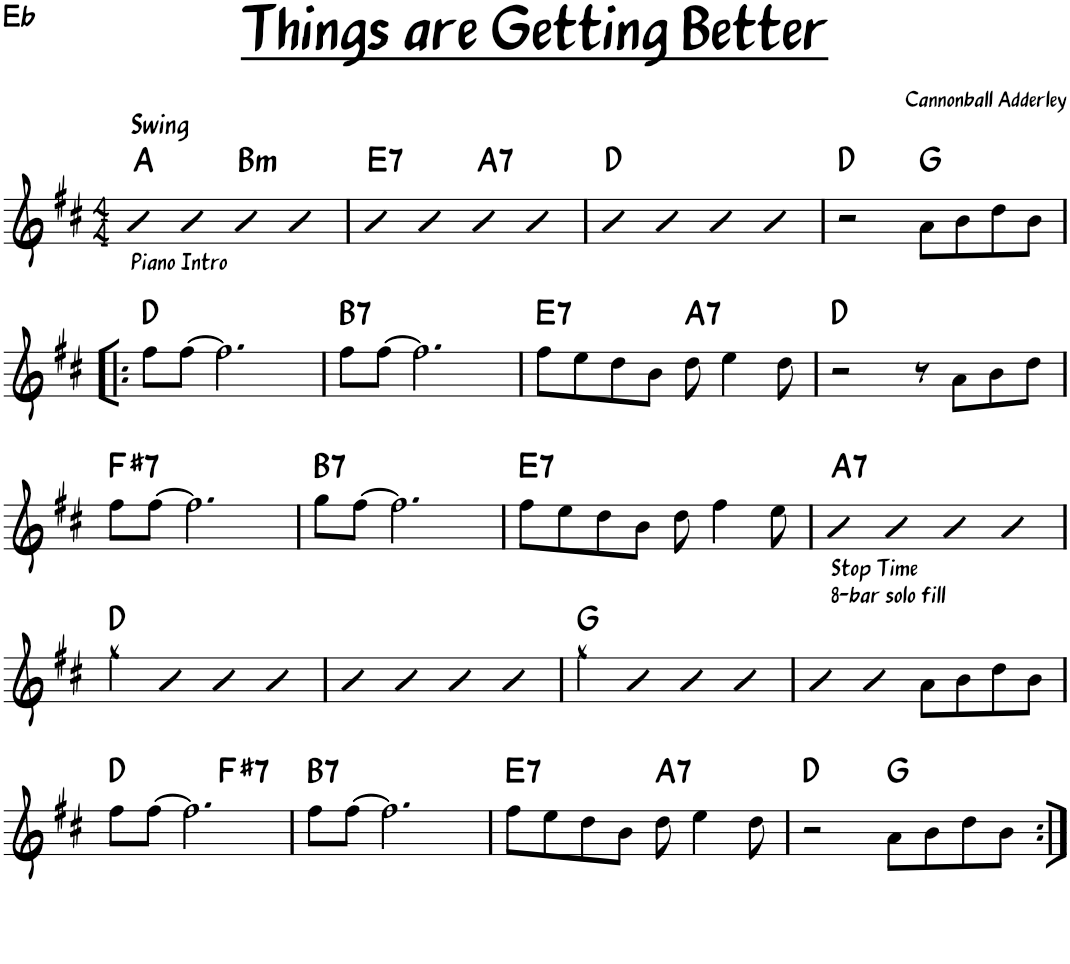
**kern	**harte
*part1	*part1
*staff1	*
*I"Alto Saxophone	*
*I'A. Sax.	*
*clefG2	*
*Trd5c9	*
*k[f#c#]	*
*M4/4	*
=1	=1
!LO:TX:a:B:t=Swing	!
!LO:TX:b:t=Piano Intro	!
4gg	A:maj
4gg	.
!	!LO:H:kt=m
4gg	B:min
4gg	.
=2	=2
!	!LO:H:kt=7
4gg	E:7
4gg	.
!	!LO:H:kt=7
4gg	A:7
4gg	.
=3	=3
4gg	D:maj
4gg	.
4gg	.
4gg	.
=4	=4
2r	D:maj
8a\L	G:maj
8b\	.
8dd\	.
8b\J	.
!!LO:LB:g=z
=5!|:	=5!|:
8ff#\L	D:maj
[8ff#\J	.
2.ff#\]	.
=6	=6
!	!LO:H:kt=7
8ff#\L	B:7
[8ff#\J	.
2.ff#\]	.
=7	=7
!	!LO:H:kt=7
8ff#\L	E:7
8ee\	.
8dd\	.
8b\J	.
!	!LO:H:kt=7
8dd\	A:7
4ee\	.
8dd\	.
=8	=8
2r	D:maj
8r	.
8a\L	.
8b\	.
8dd\J	.
!!LO:LB:g=z
=9	=9
!	!LO:H:kt=7
8ff#\L	F#:7
[8ff#\J	.
2.ff#\]	.
=10	=10
!	!LO:H:kt=7
8gg\L	B:7
[8ff#\J	.
2.ff#\]	.
=11	=11
!	!LO:H:kt=7
8ff#\L	E:7
8ee\	.
8dd\	.
8b\J	.
8dd\	.
4ff#\	.
8ee\	.
=12	=12
!LO:TX:b:t=Stop Time	!
!LO:TX:b:t=8-bar solo fill	!
!	!LO:H:kt=7
4gg	A:7
4gg	.
4gg	.
4gg	.
!!LO:LB:g=z
=13	=13
4gg\	D:maj
4gg	.
4gg	.
4gg	.
=14	=14
4gg	.
4gg	.
4gg	.
4gg	.
=15	=15
4gg\	G:maj
4gg	.
4gg	.
4gg	.
=16	=16
4gg	.
4gg	.
8a\L	.
8b\	.
8dd\	.
8b\J	.
!!LO:LB:g=z
=17	=17
*^	*
8ff#\L	2ryy	D:maj
[8ff#\J	.	.
2.ff#\]	.	.
!	!	!LO:H:kt=7
.	2ryy	F#:7
=18	=18	=18
!	!	!LO:H:kt=7
*v	*v	*
8ff#\L	B:7
[8ff#\J	.
2.ff#\]	.
=19	=19
!	!LO:H:kt=7
8ff#\L	E:7
8ee\	.
8dd\	.
8b\J	.
!	!LO:H:kt=7
8dd\	A:7
4ee\	.
8dd\	.
=20	=20
2r	D:maj
8a\L	G:maj
8b\	.
8dd\	.
8b\J	.
=:|!	=:|!
*-	*-
